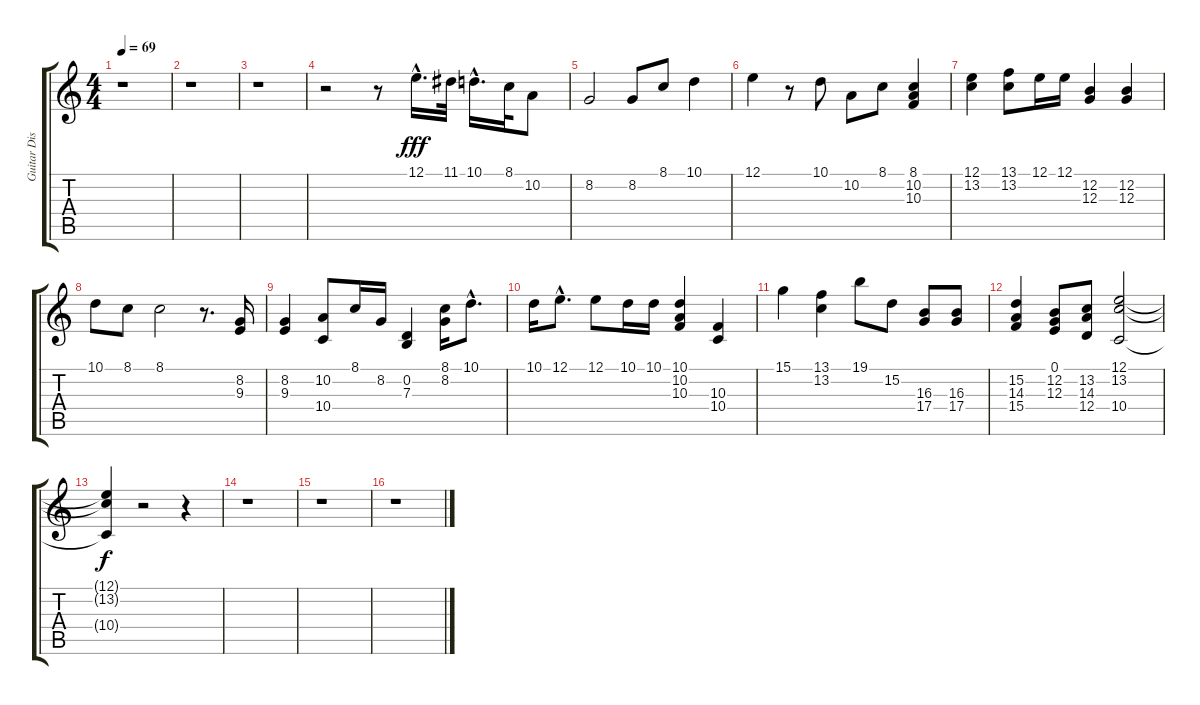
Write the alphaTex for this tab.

\track ("Guitar Distort" "Guitar Dis") {instrument lead2sawtooth}
\staff {score tabs}
\tuning (E4 B3 G3 D3 A2 E2) {hide}
\ts (4 4)
\tempo 69
\clef g2
\ks c
r.1{dy fff} |
r.1 |
r.1 |
r.2 r.8 12.1{hac}.16{d} 11.1.32 10.1{hac}.16{d} 8.1.32 10.2.8 |
8.2.2 8.2.8 8.1.8 10.1.4 |
12.1.4 r.8 10.1.8 10.2.8 8.1.8 (8.1 10.2 10.3).4 |
(12.1 13.2).4 (13.1 13.2).8 12.1.16 12.1.16 (12.2 12.3).4 (12.2 12.3).4 |
10.1.8 8.1.8 8.1.2 r.8{d} (8.2 9.3).16 |
(8.2 9.3).4 (10.2 10.4).8 8.1.16 8.2.16 (0.2 7.3).4 (8.1 8.2).16 10.1{hac}.8{d} |
10.1.16 12.1{hac}.8{d} 12.1.8 10.1.16 10.1.16 (10.1 10.2 10.3).4 (10.3 10.4).4 |
15.1.4 (13.1 13.2).4 19.1.8 15.2.8 (16.3 17.4).8 (16.3 17.4).8 |
(15.2 14.3 15.4).4 (0.1 12.2 12.3).8 (13.2 14.3 12.4).8 (12.1 13.2 10.4).2 |
(12.1{t} 13.2{t} 10.4{t}).4{dy f} r.2 r.4 |
r.1 |
r.1 |
r.1
